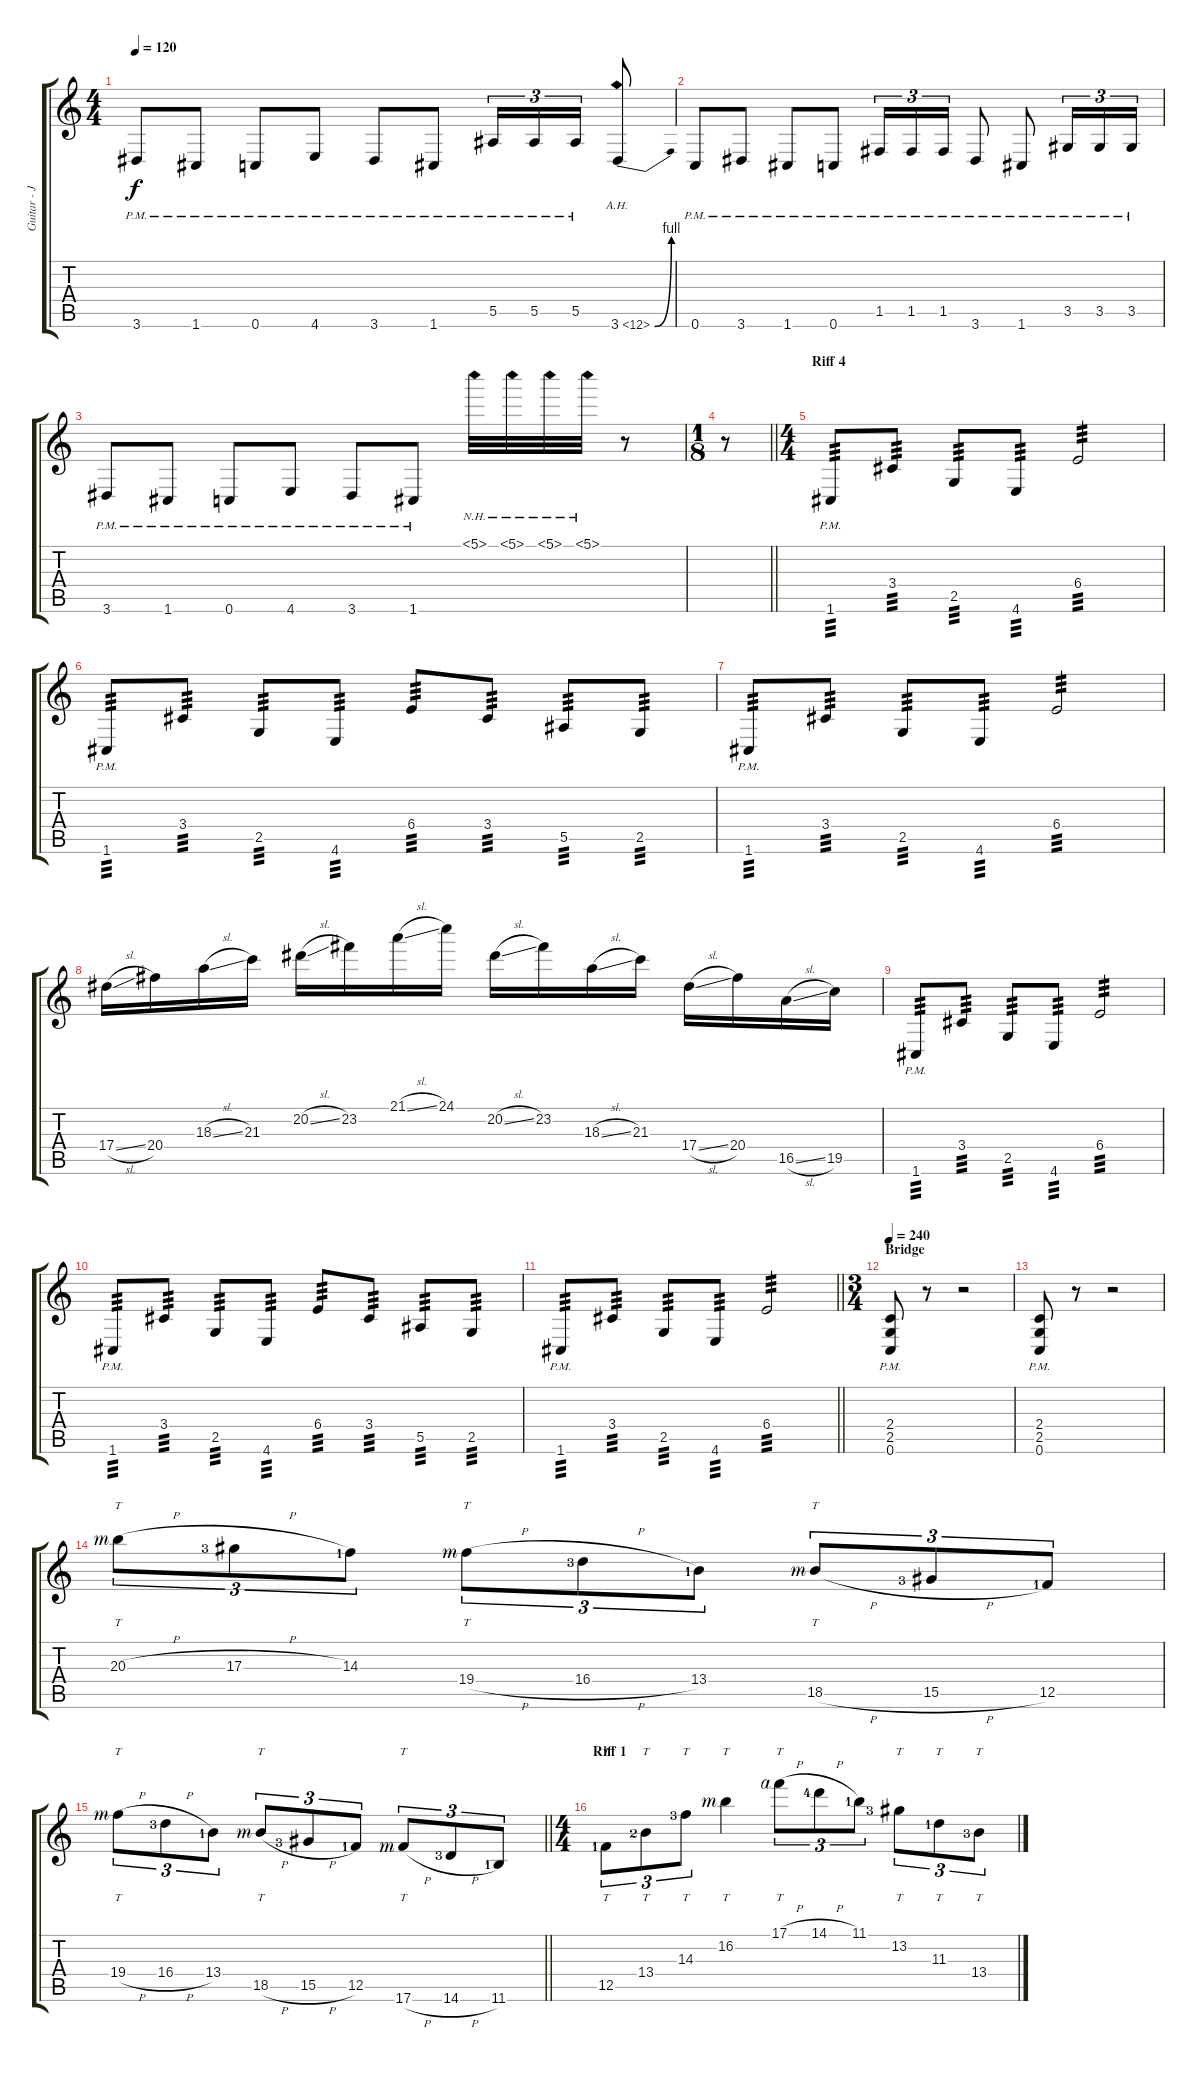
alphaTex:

\track ("Guitar - Josh Hemandez" "Guitar - J") {instrument distortionguitar}
\staff {score tabs}
\tuning (C4 G3 Eb3 Bb2 F2 C2) {hide}
\ts (4 4)
\tempo 120
\clef g2
\ks c
3.6{pm}.8{dy f} 1.6{pm}.8 0.6{pm}.8 4.6{pm}.8 3.6{pm}.8 1.6{pm}.8 5.5{pm}.16{tu (3 2)} 5.5{pm}.16{tu (3 2)} 5.5{pm}.16{tu (3 2)} 3.6{be (bend 0 0 60 4) ah 9}.8 |
0.6{pm}.8 3.6{pm}.8 1.6{pm}.8 0.6{pm}.8 1.5{pm}.16{tu (3 2)} 1.5{pm}.16{tu (3 2)} 1.5{pm}.16{tu (3 2)} 3.6{pm}.8 1.6{pm}.8 3.5{pm}.16{tu (3 2)} 3.5{pm}.16{tu (3 2)} 3.5{pm}.16{tu (3 2)} |
3.6{pm}.8 1.6{pm}.8 0.6{pm}.8 4.6{pm}.8 3.6{pm}.8 1.6{pm}.8 5.1{nh}.32 5.1{nh}.32 5.1{nh}.32 5.1{nh}.32 r.8 |
\ts (1 8)
\barLineRight lightlight
r.8 |
\ts (4 4)
\section ("" "Riff 4")
1.6{pm}.8{tp 3} 3.4.8{tp 3} 2.5.8{tp 3} 4.6.8{tp 3} 6.4.2{tp 3} |
1.6{pm}.8{tp 3} 3.4.8{tp 3} 2.5.8{tp 3} 4.6.8{tp 3} 6.4.8{tp 3} 3.4.8{tp 3} 5.5.8{tp 3} 2.5.8{tp 3} |
1.6{pm}.8{tp 3} 3.4.8{tp 3} 2.5.8{tp 3} 4.6.8{tp 3} 6.4.2{tp 3} |
17.4{sl}.16 20.4.16 18.3{sl}.16 21.3.16 20.2{sl}.16 23.2.16 21.1{sl}.16 24.1.16 20.2{sl}.16 23.2.16 18.3{sl}.16 21.3.16 17.4{sl}.16 20.4.16 16.5{sl}.16 19.5.16 |
1.6{pm}.8{tp 3} 3.4.8{tp 3} 2.5.8{tp 3} 4.6.8{tp 3} 6.4.2{tp 3} |
1.6{pm}.8{tp 3} 3.4.8{tp 3} 2.5.8{tp 3} 4.6.8{tp 3} 6.4.8{tp 3} 3.4.8{tp 3} 5.5.8{tp 3} 2.5.8{tp 3} |
\barLineRight lightlight
1.6{pm}.8{tp 3} 3.4.8{tp 3} 2.5.8{tp 3} 4.6.8{tp 3} 6.4.2{tp 3} |
\ts (3 4)
\section ("" "Bridge")
\tempo 240
(2.4{pm} 2.5 0.6).8 r.8 r.2 |
(2.4{pm} 2.5 0.6).8 r.8 r.2 |
20.3{h rf 3}.8{tt tu (3 2)} 17.3{h lf 4}.8{tu (3 2)} 14.3{lf 2}.8{tu (3 2)} 19.4{h rf 3}.8{tt tu (3 2)} 16.4{h lf 4}.8{tu (3 2)} 13.4{lf 2}.8{tu (3 2)} 18.5{h rf 3}.8{tt tu (3 2)} 15.5{h lf 4}.8{tu (3 2)} 12.5{lf 2}.8{tu (3 2)} |
\barLineRight lightlight
19.4{h rf 3}.8{tt tu (3 2)} 16.4{h lf 4}.8{tu (3 2)} 13.4{lf 2}.8{tu (3 2)} 18.5{h rf 3}.8{tt tu (3 2)} 15.5{h lf 4}.8{tu (3 2)} 12.5{lf 2}.8{tu (3 2)} 17.6{h rf 3}.8{tt tu (3 2)} 14.6{h lf 4}.8{tu (3 2)} 11.6{lf 2}.8{tu (3 2)} |
\ts (4 4)
\section ("" "Riff 1")
12.5{lf 2}.8{tt tu (3 2)} 13.4{lf 3}.8{tt tu (3 2)} 14.3{lf 4}.8{tt tu (3 2)} 16.2{rf 3}.4{tt} 17.1{h rf 4}.8{tt tu (3 2)} 14.1{h lf 5}.8{tu (3 2)} 11.1{lf 2}.8{tu (3 2)} 13.2{lf 4}.8{tt tu (3 2)} 11.3{lf 2}.8{tt tu (3 2)} 13.4{lf 4}.8{tt tu (3 2)}
